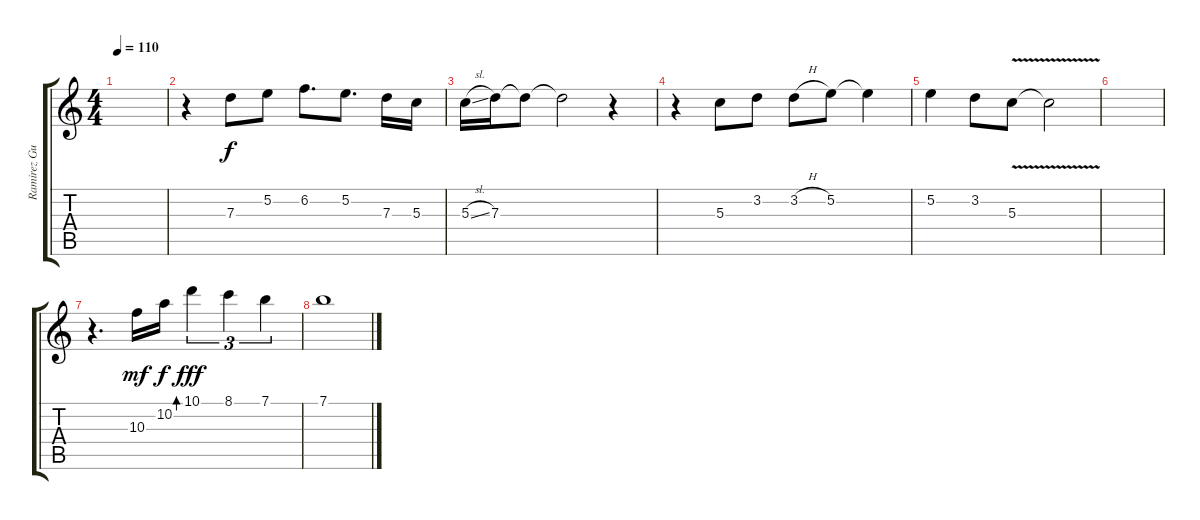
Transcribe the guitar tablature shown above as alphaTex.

\track ("Ramirez Guitar" "Ramirez Gu") {instrument acousticguitarnylon}
\staff {score tabs}
\tuning (E4 B3 G3 D3 A2 E2) {hide}
\ts (4 4)
\tempo 110
\clef g2
\ks c
|
r.4 7.3.8 5.2.8 6.2.8{d} 5.2.8{d} 7.3.16 5.3.16 |
5.3{sl}.16 7.3.16 7.3{t}.8 7.3{t}.2 r.4 |
r.4 5.3.8 3.2.8 3.2{h}.8 5.2.8 5.2{t}.4 |
5.2.4 3.2.8 5.3{v}.8 5.3{t}.2 |
|
r.4{d} 10.3.16{dy mf} 10.2.16{dy f} 10.1.4{tu (3 2) bd 240 dy fff} 8.1.4{tu (3 2)} 7.1.4{tu (3 2)} |
7.1.1
